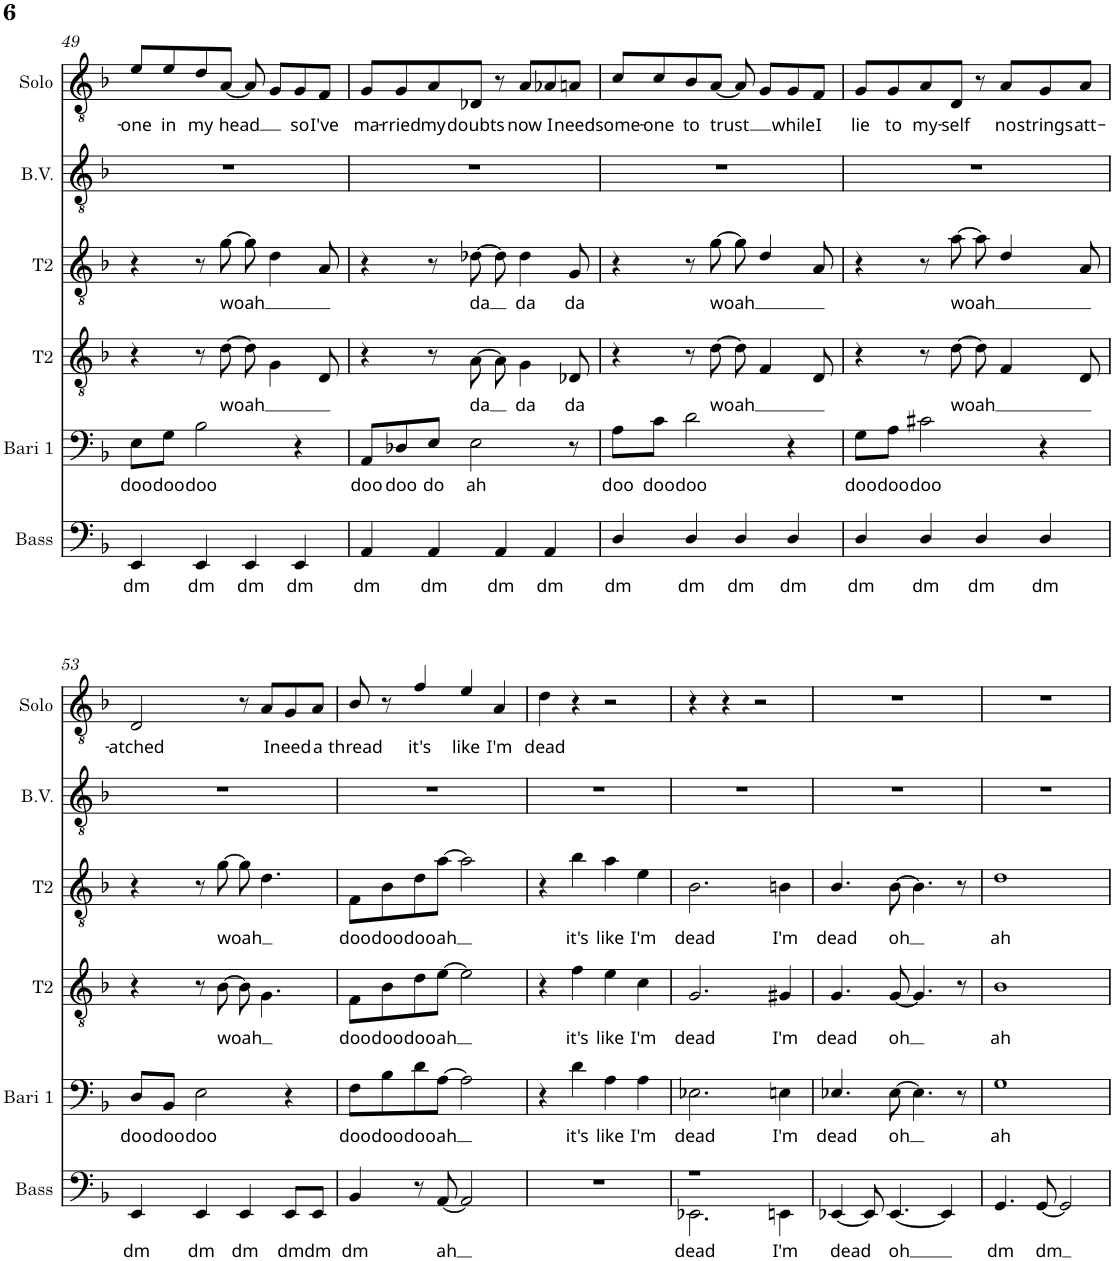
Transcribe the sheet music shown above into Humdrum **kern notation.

**kern	**text	**kern	**text	**kern	**text	**kern	**text	**kern	**kern	**text
*part6	*part6	*part5	*part5	*part4	*part4	*part3	*part3	*part2	*part1	*part1
*staff6	*staff6	*staff5	*staff5	*staff4	*staff4	*staff3	*staff3	*staff2	*staff1	*staff1
*I"Bass Guitar	*	*I"Baritone 1	*	*I"Tenor 2	*	*I"Tenor 1	*	*I"Backing Vocals	*I"Solo	*
*I'Bass	*	*I'Bari 1	*	*I'T2	*	*I'T2	*	*I'B.V.	*I'Solo	*
!!LO:PB:g=z
*clefF4	*	*clefF4	*	*clefGv2	*	*clefGv2	*	*clefGv2	*clefGv2	*
*Trd7c12	*	*	*	*	*	*	*	*	*	*
*k[b-]	*	*k[b-]	*	*k[b-]	*	*k[b-]	*	*k[b-]	*k[b-]	*
*M4/4	*	*M4/4	*	*M4/4	*	*M4/4	*	*M4/4	*M4/4	*
=49	=49	=49	=49	=49	=49	=49	=49	=49	=49	=49
!	!LO:LY:b	!	!LO:LY:b	!	!	!	!	!	!	!LO:LY:b
4EE/	dm	8E\L	doo	4r	.	4r	.	1r	8e/L	-one
!	!	!	!LO:LY:b	!	!	!	!	!	!	!LO:LY:b
.	.	8G\J	doo	.	.	.	.	.	8e/	in
!	!LO:LY:b	!	!LO:LY:b	!	!	!	!	!	!	!LO:LY:b
4EE/	dm	2B-\	doo	8r	.	8r	.	.	8d/	my
!	!	!	!	!	!LO:LY:b	!	!LO:LY:b	!	!	!LO:LY:b
.	.	.	.	[8d\	woah	[8g\	woah	.	[8A/J	head
!	!LO:LY:b	!	!	!	!	!	!	!	!	!
4EE/	dm	.	.	8d\]	.	8g\]	.	.	8A/]	.
.	.	.	.	4G\	.	4d\	.	.	8G/L	.
!	!LO:LY:b	!	!	!	!	!	!	!	!	!LO:LY:b
4EE/	dm	4r	.	.	.	.	.	.	8G/	so
!	!	!	!	!	!	!	!	!	!	!LO:LY:b
.	.	.	.	8D/	.	8A/	.	.	8F/J	I've
=50	=50	=50	=50	=50	=50	=50	=50	=50	=50	=50
!	!LO:LY:b	!	!LO:LY:b	!	!	!	!	!	!	!LO:LY:b
4AA/	dm	8AA/L	doo	4r	.	4r	.	1r	8G/L	ma-
!	!	!	!LO:LY:b	!	!	!	!	!	!	!LO:LY:b
.	.	8D-X/	doo	.	.	.	.	.	8G/	-rried
!	!LO:LY:b	!	!LO:LY:b	!	!	!	!	!	!	!LO:LY:b
4AA/	dm	8E/J	do	8r	.	8r	.	.	8A/	my
!	!	!	!LO:LY:b	!	!LO:LY:b	!	!LO:LY:b	!	!	!LO:LY:b
.	.	2E\	ah	[8A\	da	[8d-X\	da	.	8D-X/J	doubts
!	!LO:LY:b	!	!	!	!	!	!	!	!	!
4AA/	dm	.	.	8A\]	.	8d-\]	.	.	8r	.
!	!	!	!	!	!LO:LY:b	!	!LO:LY:b	!	!	!LO:LY:b
.	.	.	.	4G\	da	4d-\	da	.	8A/L	now
!	!LO:LY:b	!	!	!	!	!	!	!	!	!LO:LY:b
4AA/	dm	.	.	.	.	.	.	.	8A-X/	I
!	!	!	!	!	!LO:LY:b	!	!LO:LY:b	!	!	!LO:LY:b
.	.	8r	.	8D-X/	da	8G/	da	.	8An/J	need
=51	=51	=51	=51	=51	=51	=51	=51	=51	=51	=51
!	!LO:LY:b	!	!LO:LY:b	!	!	!	!	!	!	!LO:LY:b
4D/	dm	8A\L	doo	4r	.	4r	.	1r	8c/L	some-
!	!	!	!LO:LY:b	!	!	!	!	!	!	!LO:LY:b
.	.	8c\J	doo	.	.	.	.	.	8c/	-one
!	!LO:LY:b	!	!LO:LY:b	!	!	!	!	!	!	!LO:LY:b
4D/	dm	2d\	doo	8r	.	8r	.	.	8B-/	to
!	!	!	!	!	!LO:LY:b	!	!LO:LY:b	!	!	!LO:LY:b
.	.	.	.	[8d\	woah	[8g\	woah	.	[8A/J	trust
!	!LO:LY:b	!	!	!	!	!	!	!	!	!
4D/	dm	.	.	8d\]	.	8g\]	.	.	8A/]	.
.	.	.	.	4F/	.	4d/	.	.	8G/L	.
!	!LO:LY:b	!	!	!	!	!	!	!	!	!LO:LY:b
4D/	dm	4r	.	.	.	.	.	.	8G/	while
!	!	!	!	!	!	!	!	!	!	!LO:LY:b
.	.	.	.	8D/	.	8A/	.	.	8F/J	I
=52	=52	=52	=52	=52	=52	=52	=52	=52	=52	=52
!	!LO:LY:b	!	!LO:LY:b	!	!	!	!	!	!	!LO:LY:b
4D/	dm	8G\L	doo	4r	.	4r	.	1r	8G/L	lie
!	!	!	!LO:LY:b	!	!	!	!	!	!	!LO:LY:b
.	.	8A\J	doo	.	.	.	.	.	8G/	to
!	!LO:LY:b	!	!LO:LY:b	!	!	!	!	!	!	!LO:LY:b
4D/	dm	2c#X\	doo	8r	.	8r	.	.	8A/	my-
!	!	!	!	!	!LO:LY:b	!	!LO:LY:b	!	!	!LO:LY:b
.	.	.	.	[8d\	woah	[8a\	woah	.	8D/J	-self
!	!LO:LY:b	!	!	!	!	!	!	!	!	!
4D/	dm	.	.	8d\]	.	8a\]	.	.	8r	.
!	!	!	!	!	!	!	!	!	!	!LO:LY:b
.	.	.	.	4F/	.	4d/	.	.	8A/L	no
!	!LO:LY:b	!	!	!	!	!	!	!	!	!LO:LY:b
4D/	dm	4r	.	.	.	.	.	.	8G/	strings
!	!	!	!	!	!	!	!	!	!	!LO:LY:b
.	.	.	.	8D/	.	8A/	.	.	8A/J	att-
!!LO:LB:g=z
=53	=53	=53	=53	=53	=53	=53	=53	=53	=53	=53
!	!LO:LY:b	!	!LO:LY:b	!	!	!	!	!	!	!LO:LY:b
4EE/	dm	8D/L	doo	4r	.	4r	.	1r	2D/	-atched
!	!	!	!LO:LY:b	!	!	!	!	!	!	!
.	.	8BB-/J	doo	.	.	.	.	.	.	.
!	!LO:LY:b	!	!LO:LY:b	!	!	!	!	!	!	!
4EE/	dm	2E\	doo	8r	.	8r	.	.	.	.
!	!	!	!	!	!LO:LY:b	!	!LO:LY:b	!	!	!
.	.	.	.	[8B-\	woah	[8g\	woah	.	.	.
!	!LO:LY:b	!	!	!	!	!	!	!	!	!
4EE/	dm	.	.	8B-\]	.	8g\]	.	.	8r	.
!	!	!	!	!	!	!	!	!	!	!LO:LY:b
.	.	.	.	4.G\	.	4.d\	.	.	8A/L	I
!	!LO:LY:b	!	!	!	!	!	!	!	!	!LO:LY:b
8EE/L	dm	4r	.	.	.	.	.	.	8G/	need
!	!LO:LY:b	!	!	!	!	!	!	!	!	!LO:LY:b
8EE/J	dm	.	.	.	.	.	.	.	8A/J	a
=54	=54	=54	=54	=54	=54	=54	=54	=54	=54	=54
!	!LO:LY:b	!	!LO:LY:b	!	!LO:LY:b	!	!LO:LY:b	!	!	!LO:LY:b
4BB-/	dm	8F\L	doo	8F\L	doo	8F\L	doo	1r	8B-/	thread
!	!	!	!LO:LY:b	!	!LO:LY:b	!	!LO:LY:b	!	!	!
.	.	8B-\	doo	8B-\	doo	8B-\	doo	.	8r	.
!	!	!	!LO:LY:b	!	!LO:LY:b	!	!LO:LY:b	!	!	!LO:LY:b
8r	.	8d\	doo	8d\	doo	8d\	doo	.	4f/	it's
!	!LO:LY:b	!	!LO:LY:b	!	!LO:LY:b	!	!LO:LY:b	!	!	!
[8AA/	ah	[8A\J	ah	[8e\J	ah	[8a\J	ah	.	.	.
!	!	!	!	!	!	!	!	!	!	!LO:LY:b
2AA/]	.	2A\]	.	2e\]	.	2a\]	.	.	4e/	like
!	!	!	!	!	!	!	!	!	!	!LO:LY:b
.	.	.	.	.	.	.	.	.	4A/	I'm
=55	=55	=55	=55	=55	=55	=55	=55	=55	=55	=55
!	!	!	!	!	!	!	!	!	!	!LO:LY:b
1r	.	4r	.	4r	.	4r	.	1r	4d\	dead
!	!	!	!LO:LY:b	!	!LO:LY:b	!	!LO:LY:b	!	!	!
.	.	4d\	it's	4f\	it's	4b-\	it's	.	4r	.
!	!	!	!LO:LY:b	!	!LO:LY:b	!	!LO:LY:b	!	!	!
.	.	4A\	like	4e\	like	4a\	like	.	2r	.
!	!	!	!LO:LY:b	!	!LO:LY:b	!	!LO:LY:b	!	!	!
.	.	4A\	I'm	4c\	I'm	4e\	I'm	.	.	.
=56	=56	=56	=56	=56	=56	=56	=56	=56	=56	=56
*^	*	*	*	*	*	*	*	*	*	*
!	!	!LO:LY:b	!	!LO:LY:b	!	!LO:LY:b	!	!LO:LY:b	!	!	!
1r	2.EE-X\	dead	2.E-X\	dead	2.G/	dead	2.B-\	dead	1r	4r	.
.	.	.	.	.	.	.	.	.	.	4r	.
.	.	.	.	.	.	.	.	.	.	2r	.
!	!	!LO:LY:b	!	!LO:LY:b	!	!LO:LY:b	!	!LO:LY:b	!	!	!
.	4EEn\	I'm	4En\	I'm	4G#X/	I'm	4Bn\	I'm	.	.	.
=57	=57	=57	=57	=57	=57	=57	=57	=57	=57	=57	=57
!	!	!LO:LY:b	!	!LO:LY:b	!	!LO:LY:b	!	!LO:LY:b	!	!	!
*v	*v	*	*	*	*	*	*	*	*	*	*
[4EE-X/	dead	4.E-X/	dead	4.G/	dead	4.B-/	dead	1r	1r	.
8EE-/]	.	.	.	.	.	.	.	.	.	.
!	!LO:LY:b	!	!LO:LY:b	!	!LO:LY:b	!	!LO:LY:b	!	!	!
[4.EE-/	oh	[8E-\	oh	[8G/	oh	[8B-\	oh	.	.	.
.	.	4.E-\]	.	4.G/]	.	4.B-\]	.	.	.	.
4EE-/]	.	.	.	.	.	.	.	.	.	.
.	.	8r	.	8r	.	8r	.	.	.	.
=58	=58	=58	=58	=58	=58	=58	=58	=58	=58	=58
!	!LO:LY:b	!	!LO:LY:b	!	!LO:LY:b	!	!LO:LY:b	!	!	!
4.GG/	dm	1G	ah	1B-	ah	1d	ah	1r	1r	.
!	!LO:LY:b	!	!	!	!	!	!	!	!	!
[8GG/	dm	.	.	.	.	.	.	.	.	.
2GG/]	.	.	.	.	.	.	.	.	.	.
=	=	=	=	=	=	=	=	=	=	=
*-	*-	*-	*-	*-	*-	*-	*-	*-	*-	*-
